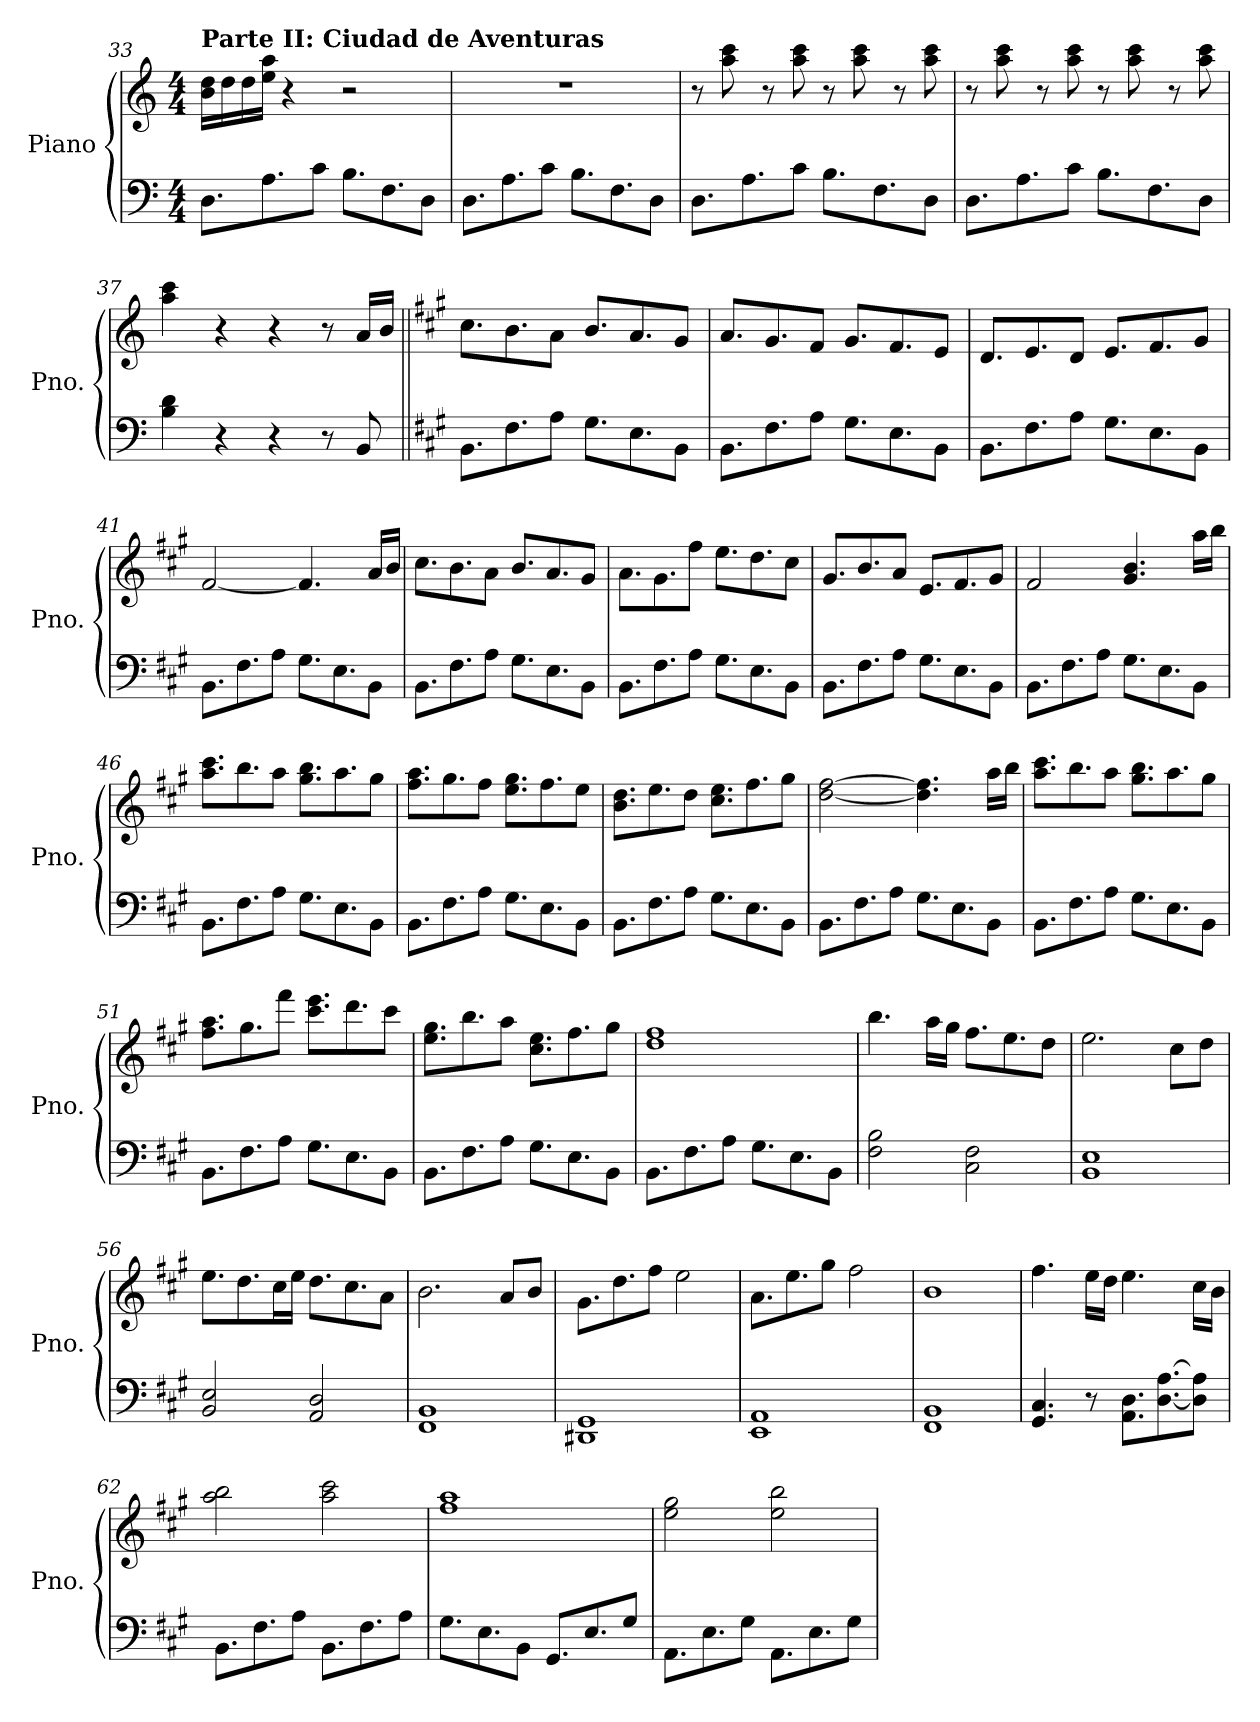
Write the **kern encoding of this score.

**kern	**kern
*part1	*part1
*staff2	*staff1
*I"Piano	*
*I'Pno.	*
!!LO:LB:g=z
*clefF4	*clefG2
*k[]	*k[]
*M4/4	*M4/4
=33	=33
!	!LO:TX:a:B:t=Parte II&colon; Ciudad de Aventuras
8.D\L	16b\ 16dd\LL
.	16dd\
.	16dd\
8.A\	16ee\ 16aa\JJ
.	4r
8c\J	.
8.B\L	2r
8.F\	.
8D\J	.
=34	=34
8.D\L	1r
8.A\	.
8c\J	.
8.B\L	.
8.F\	.
8D\J	.
=35	=35
8.D\L	8r
.	8aa\ 8ccc\
8.A\	.
.	8r
8c\J	8aa\ 8ccc\
8.B\L	8r
.	8aa\ 8ccc\
8.F\	.
.	8r
8D\J	8aa\ 8ccc\
=36	=36
8.D\L	8r
.	8aa\ 8ccc\
8.A\	.
.	8r
8c\J	8aa\ 8ccc\
8.B\L	8r
.	8aa\ 8ccc\
8.F\	.
.	8r
8D\J	8aa\ 8ccc\
=37	=37
4B\ 4d\	4aa\ 4ccc\
4r	4r
4r	4r
8r	8r
8BB/	16a/LL
.	16b/JJ
!!LO:PB:g=z
=38||	=38||
*k[f#c#g#]	*k[f#c#g#]
8.BB\L	8.cc#\L
8.F#\	8.b\
8A\J	8a\J
8.G#\L	8.b/L
8.E\	8.a/
8BB\J	8g#/J
=39	=39
8.BB\L	8.a/L
8.F#\	8.g#/
8A\J	8f#/J
8.G#\L	8.g#/L
8.E\	8.f#/
8BB\J	8e/J
=40	=40
8.BB\L	8.d/L
8.F#\	8.e/
8A\J	8d/J
8.G#\L	8.e/L
8.E\	8.f#/
8BB\J	8g#/J
=41	=41
8.BB\L	[2f#/
8.F#\	.
8A\J	.
8.G#\L	4.f#/]
8.E\	.
8BB\J	16a/LL
.	16b/JJ
=42	=42
8.BB\L	8.cc#\L
8.F#\	8.b\
8A\J	8a\J
8.G#\L	8.b/L
8.E\	8.a/
8BB\J	8g#/J
!!LO:LB:g=z
=43	=43
8.BB\L	8.a\L
8.F#\	8.g#\
8A\J	8ff#\J
8.G#\L	8.ee\L
8.E\	8.dd\
8BB\J	8cc#\J
=44	=44
8.BB\L	8.g#/L
8.F#\	8.b/
8A\J	8a/J
8.G#\L	8.e/L
8.E\	8.f#/
8BB\J	8g#/J
=45	=45
8.BB\L	2f#/
8.F#\	.
8A\J	.
8.G#\L	4.g#/ 4.b/
8.E\	.
8BB\J	16aa\LL
.	16bb\JJ
=46	=46
8.BB\L	8.aa\ 8.ccc#\L
8.F#\	8.bb\
8A\J	8aa\J
8.G#\L	8.gg#\ 8.bb\L
8.E\	8.aa\
8BB\J	8gg#\J
=47	=47
8.BB\L	8.ff#\ 8.aa\L
8.F#\	8.gg#\
8A\J	8ff#\J
8.G#\L	8.ee\ 8.gg#\L
8.E\	8.ff#\
8BB\J	8ee\J
!!LO:LB:g=z
=48	=48
8.BB\L	8.b\ 8.dd\L
8.F#\	8.ee\
8A\J	8dd\J
8.G#\L	8.cc#\ 8.ee\L
8.E\	8.ff#\
8BB\J	8gg#\J
=49	=49
8.BB\L	[2dd\ [2ff#\
8.F#\	.
8A\J	.
8.G#\L	4.dd\] 4.ff#\]
8.E\	.
8BB\J	16aa\LL
.	16bb\JJ
=50	=50
8.BB\L	8.aa\ 8.ccc#\L
8.F#\	8.bb\
8A\J	8aa\J
8.G#\L	8.gg#\ 8.bb\L
8.E\	8.aa\
8BB\J	8gg#\J
=51	=51
8.BB\L	8.ff#\ 8.aa\L
8.F#\	8.gg#\
8A\J	8fff#\J
8.G#\L	8.ccc#\ 8.eee\L
8.E\	8.ddd\
8BB\J	8ccc#\J
!!LO:LB:g=z
=52	=52
8.BB\L	8.ee\ 8.gg#\L
8.F#\	8.bb\
8A\J	8aa\J
8.G#\L	8.cc#\ 8.ee\L
8.E\	8.ff#\
8BB\J	8gg#\J
=53	=53
8.BB\L	1dd 1ff#
8.F#\	.
8A\J	.
8.G#\L	.
8.E\	.
8BB\J	.
=54	=54
2F#\ 2B\	4.bb\
.	16aa\LL
.	16gg#\JJ
2C#\ 2F#\	8.ff#\L
.	8.ee\
.	8dd\J
=55	=55
1BB 1E	2.ee\
.	8cc#\L
.	8dd\J
=56	=56
2BB/ 2E/	8.ee\L
.	8.dd\
.	16cc#\L
.	16ee\JJ
2AA/ 2D/	8.dd\L
.	8.cc#\
.	8a\J
=57	=57
1FF# 1BB	2.b\
.	8a/L
.	8b/J
!!LO:LB:g=z
=58	=58
1DD#X 1GG#	8.g#\L
.	8.dd\
.	8ff#\J
.	2ee\
=59	=59
1EE 1AA	8.a\L
.	8.ee\
.	8gg#\J
.	2ff#\
=60	=60
1FF# 1BB	1b
=61	=61
4.GG#/ 4.C#/	4.ff#\
8r	16ee\LL
.	16dd\JJ
8.AA\ 8.D\L	4.ee\
[8.D\ [8.A\	.
8D\] 8A\]J	16cc#\LL
.	16b\JJ
=62	=62
8.BB\L	2aa\ 2bb\
8.F#\	.
8A\J	.
8.BB\L	2aa\ 2ccc#\
8.F#\	.
8A\J	.
=63	=63
8.G#\L	1ff# 1aa
8.E\	.
8BB\J	.
8.GG#/L	.
8.E/	.
8G#/J	.
!!LO:PB:g=z
=64	=64
8.AA\L	2ee\ 2gg#\
8.E\	.
8G#\J	.
8.AA\L	2ee\ 2bb\
8.E\	.
8G#\J	.
=	=
*-	*-
